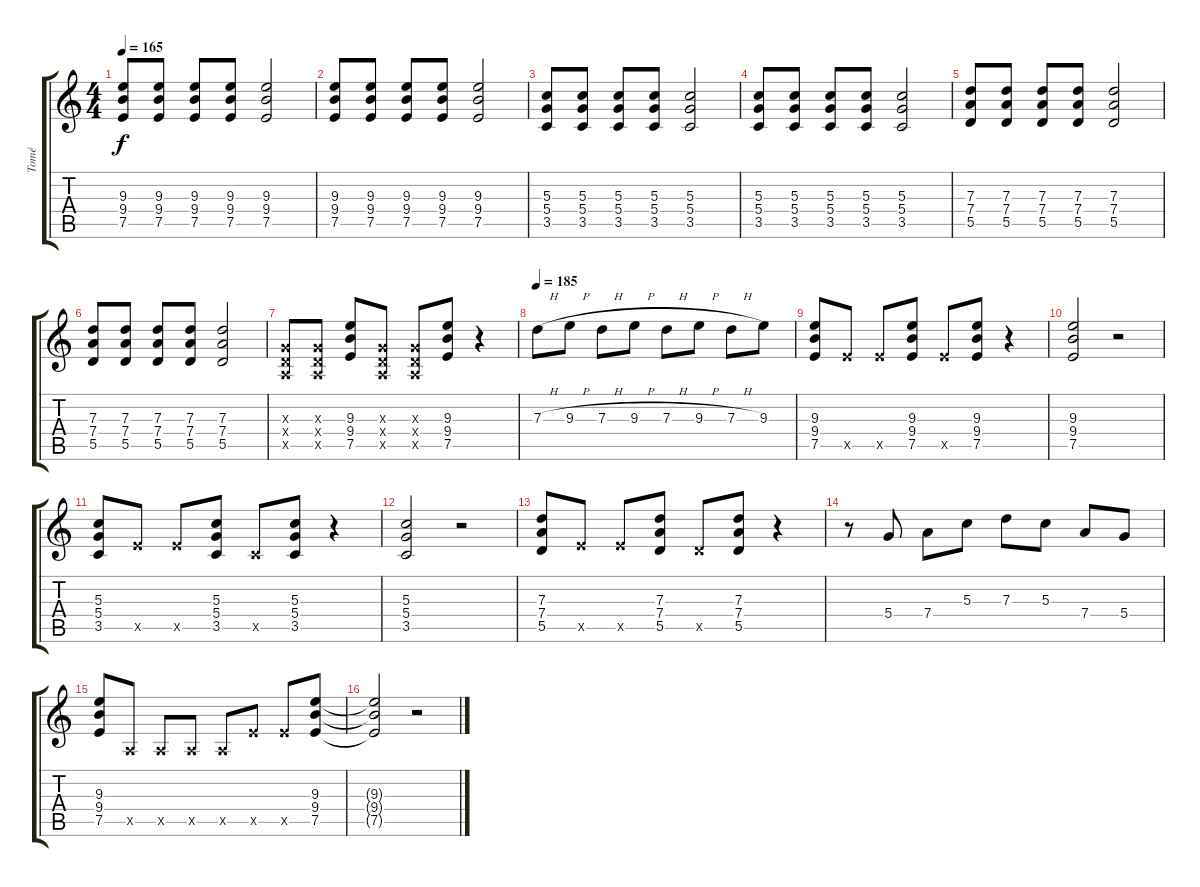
\track ("Tomé" "Tomé") {instrument overdrivenguitar}
\staff {score tabs}
\tuning (E4 B3 G3 D3 A2 E2) {hide}
\ts (4 4)
\tempo 165
\clef g2
\ks c
(9.3 9.4 7.5).8{dy f} (9.3 9.4 7.5).8 (9.3 9.4 7.5).8 (9.3 9.4 7.5).8 (9.3 9.4 7.5).2 |
(9.3 9.4 7.5).8 (9.3 9.4 7.5).8 (9.3 9.4 7.5).8 (9.3 9.4 7.5).8 (9.3 9.4 7.5).2 |
(5.3 5.4 3.5).8 (5.3 5.4 3.5).8 (5.3 5.4 3.5).8 (5.3 5.4 3.5).8 (5.3 5.4 3.5).2 |
(5.3 5.4 3.5).8 (5.3 5.4 3.5).8 (5.3 5.4 3.5).8 (5.3 5.4 3.5).8 (5.3 5.4 3.5).2 |
(7.3 7.4 5.5).8 (7.3 7.4 5.5).8 (7.3 7.4 5.5).8 (7.3 7.4 5.5).8 (7.3 7.4 5.5).2 |
(7.3 7.4 5.5).8 (7.3 7.4 5.5).8 (7.3 7.4 5.5).8 (7.3 7.4 5.5).8 (7.3 7.4 5.5).2 |
(0.3{x} 0.4{x} 0.5{x}).8 (0.3{x} 0.4{x} 0.5{x}).8 (9.3 9.4 7.5).8 (0.3{x} 0.4{x} 0.5{x}).8 (0.3{x} 0.4{x} 0.5{x}).8 (9.3 9.4 7.5).8 r.4 |
\tempo 185
7.3{h}.8 9.3{h}.8 7.3{h}.8 9.3{h}.8 7.3{h}.8 9.3{h}.8 7.3{h}.8 9.3.8 |
(9.3 9.4 7.5).8 7.5{x}.8 7.5{x}.8 (9.3 9.4 7.5).8 7.5{x}.8 (9.3 9.4 7.5).8 r.4 |
(9.3 9.4 7.5).2 r.2 |
(5.3 5.4 3.5).8 7.5{x}.8 7.5{x}.8 (5.3 5.4 3.5).8 3.5{x}.8 (5.3 5.4 3.5).8 r.4 |
(5.3 5.4 3.5).2 r.2 |
(7.3 7.4 5.5).8 7.5{x}.8 7.5{x}.8 (7.3 7.4 5.5).8 5.5{x}.8 (7.3 7.4 5.5).8 r.4 |
r.8 5.4.8 7.4.8 5.3.8 7.3.8 5.3.8 7.4.8 5.4.8 |
(9.3 9.4 7.5).8 0.5{x}.8 0.5{x}.8 0.5{x}.8 0.5{x}.8 7.5{x}.8 7.5{x}.8 (9.3 9.4 7.5).8 |
(9.3{t} 9.4{t} 7.5{t}).2 r.2
